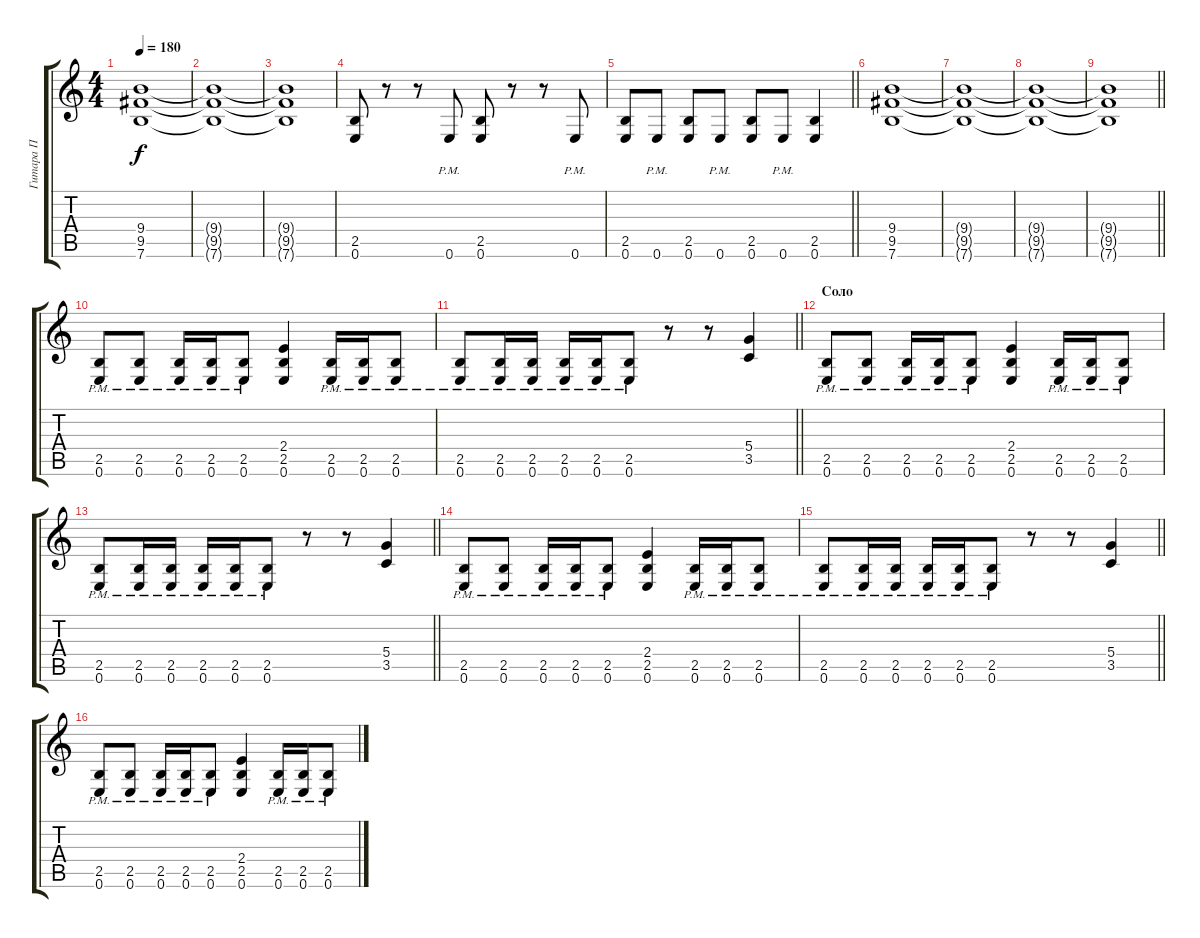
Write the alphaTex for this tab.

\track ("Гитара П" "Гитара П") {instrument overdrivenguitar}
\staff {score tabs}
\tuning (E4 B3 G3 D3 A2 E2) {hide}
\ts (4 4)
\tempo 180
\clef g2
\ks c
(9.4{t} 9.5{t} 7.6{t}).1{dy f} |
(9.4{t} 9.5{t} 7.6{t}).1 |
(9.4{t} 9.5{t} 7.6{t}).1 |
(2.5 0.6).8 r.8 r.8 0.6{pm}.8 (2.5 0.6).8 r.8 r.8 0.6{pm}.8 |
\barLineRight lightlight
(2.5 0.6).8 0.6{pm}.8 (2.5 0.6).8 0.6{pm}.8 (2.5 0.6).8 0.6{pm}.8 (2.5 0.6).4 |
(9.4 9.5 7.6).1 |
(9.4{t} 9.5{t} 7.6{t}).1 |
(9.4{t} 9.5{t} 7.6{t}).1 |
\barLineRight lightlight
(9.4{t} 9.5{t} 7.6{t}).1 |
\section ("" " ")
(2.5{pm} 0.6{pm}).8 (2.5{pm} 0.6{pm}).8 (2.5{pm} 0.6{pm}).16 (2.5{pm} 0.6{pm}).16 (2.5{pm} 0.6{pm}).8 (2.4 2.5 0.6).4 (2.5{pm} 0.6{pm}).16 (2.5{pm} 0.6{pm}).16 (2.5{pm} 0.6{pm}).8 |
\barLineRight lightlight
(2.5{pm} 0.6{pm}).8 (2.5{pm} 0.6{pm}).16 (2.5{pm} 0.6{pm}).16 (2.5{pm} 0.6{pm}).16 (2.5{pm} 0.6{pm}).16 (2.5{pm} 0.6{pm}).8 r.8 r.8 (5.4 3.5).4 |
\section ("" "Соло")
(2.5{pm} 0.6{pm}).8 (2.5{pm} 0.6{pm}).8 (2.5{pm} 0.6{pm}).16 (2.5{pm} 0.6{pm}).16 (2.5{pm} 0.6{pm}).8 (2.4 2.5 0.6).4 (2.5{pm} 0.6{pm}).16 (2.5{pm} 0.6{pm}).16 (2.5{pm} 0.6{pm}).8 |
\barLineRight lightlight
(2.5{pm} 0.6{pm}).8 (2.5{pm} 0.6{pm}).16 (2.5{pm} 0.6{pm}).16 (2.5{pm} 0.6{pm}).16 (2.5{pm} 0.6{pm}).16 (2.5{pm} 0.6{pm}).8 r.8 r.8 (5.4 3.5).4 |
(2.5{pm} 0.6{pm}).8 (2.5{pm} 0.6{pm}).8 (2.5{pm} 0.6{pm}).16 (2.5{pm} 0.6{pm}).16 (2.5{pm} 0.6{pm}).8 (2.4 2.5 0.6).4 (2.5{pm} 0.6{pm}).16 (2.5{pm} 0.6{pm}).16 (2.5{pm} 0.6{pm}).8 |
\barLineRight lightlight
(2.5{pm} 0.6{pm}).8 (2.5{pm} 0.6{pm}).16 (2.5{pm} 0.6{pm}).16 (2.5{pm} 0.6{pm}).16 (2.5{pm} 0.6{pm}).16 (2.5{pm} 0.6{pm}).8 r.8 r.8 (5.4 3.5).4 |
(2.5{pm} 0.6{pm}).8 (2.5{pm} 0.6{pm}).8 (2.5{pm} 0.6{pm}).16 (2.5{pm} 0.6{pm}).16 (2.5{pm} 0.6{pm}).8 (2.4 2.5 0.6).4 (2.5{pm} 0.6{pm}).16 (2.5{pm} 0.6{pm}).16 (2.5{pm} 0.6{pm}).8
